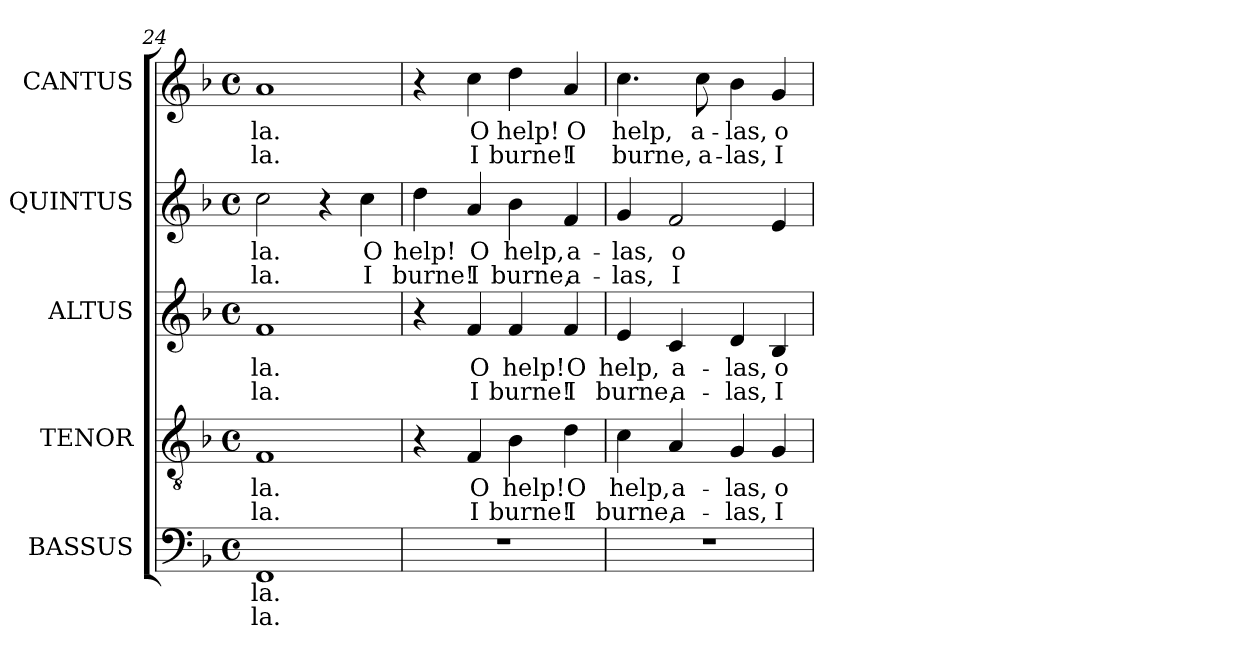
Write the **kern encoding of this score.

**kern	**text	**text	**kern	**text	**text	**kern	**text	**text	**kern	**text	**text	**kern	**text	**text
*part5	*part5	*part5	*part4	*part4	*part4	*part3	*part3	*part3	*part2	*part2	*part2	*part1	*part1	*part1
*staff5	*staff5	*staff5	*staff4	*staff4	*staff4	*staff3	*staff3	*staff3	*staff2	*staff2	*staff2	*staff1	*staff1	*staff1
*I"BASSUS	*	*	*I"TENOR	*	*	*I"ALTUS	*	*	*I"QUINTUS	*	*	*I"CANTUS	*	*
*I'B	*	*	*I'T	*	*	*I'A	*	*	*	*	*	*I'S	*	*
*clefF4	*	*	*clefGv2	*	*	*clefG2	*	*	*clefG2	*	*	*clefG2	*	*
*	*	*	*ITrd7c12	*	*	*	*	*	*	*	*	*	*	*
*k[b-]	*	*	*k[b-]	*	*	*k[b-]	*	*	*k[b-]	*	*	*k[b-]	*	*
*F:	*	*	*F:	*	*	*F:	*	*	*F:	*	*	*F:	*	*
*M4/4	*	*	*M4/4	*	*	*M4/4	*	*	*M4/4	*	*	*M4/4	*	*
*met(c)	*	*	*met(c)	*	*	*met(c)	*	*	*met(c)	*	*	*met(c)	*	*
=24	=24	=24	=24	=24	=24	=24	=24	=24	=24	=24	=24	=24	=24	=24
!	!LO:LY:b:color=#000000	!LO:LY:b:color=#000000	!	!	!	!	!	!	!	!	!	!	!	!
!	!	!	!	!LO:LY:b:color=#000000	!LO:LY:b:color=#000000	!	!	!	!	!	!	!	!	!
!	!	!	!	!	!	!	!LO:LY:b:color=#000000	!LO:LY:b:color=#000000	!	!	!	!	!	!
!	!	!	!	!	!	!	!	!	!	!LO:LY:b:color=#000000	!LO:LY:b:color=#000000	!	!	!
!	!	!	!	!	!	!	!	!	!	!	!	!	!LO:LY:b:color=#000000	!LO:LY:b:color=#000000
1FFi	la.	la.	1FFi	la.	la.	1fi	la.	la.	2cci\	la.	la.	1ai	la.	la.
.	.	.	.	.	.	.	.	.	4r	.	.	.	.	.
!	!	!	!	!	!	!	!	!	!	!LO:LY:b:color=#000000	!LO:LY:b:color=#000000	!	!	!
.	.	.	.	.	.	.	.	.	4cci\	O	I	.	.	.
=25	=25	=25	=25	=25	=25	=25	=25	=25	=25	=25	=25	=25	=25	=25
!	!	!	!	!	!	!	!	!	!	!LO:LY:b:color=#000000	!LO:LY:b:color=#000000	!	!	!
1r	.	.	4r	.	.	4r	.	.	4ddi\	help!	burne!	4r	.	.
!	!	!	!	!LO:LY:b:color=#000000	!LO:LY:b:color=#000000	!	!	!	!	!	!	!	!	!
!	!	!	!	!	!	!	!LO:LY:b:color=#000000	!LO:LY:b:color=#000000	!	!	!	!	!	!
!	!	!	!	!	!	!	!	!	!	!LO:LY:b:color=#000000	!LO:LY:b:color=#000000	!	!	!
!	!	!	!	!	!	!	!	!	!	!	!	!	!LO:LY:b:color=#000000	!LO:LY:b:color=#000000
.	.	.	4FFi/	O	I	4fi/	O	I	4ai/	O	I	4cci\	O	I
!	!	!	!	!LO:LY:b:color=#000000	!LO:LY:b:color=#000000	!	!	!	!	!	!	!	!	!
!	!	!	!	!	!	!	!LO:LY:b:color=#000000	!LO:LY:b:color=#000000	!	!	!	!	!	!
!	!	!	!	!	!	!	!	!	!	!LO:LY:b:color=#000000	!LO:LY:b:color=#000000	!	!	!
!	!	!	!	!	!	!	!	!	!	!	!	!	!LO:LY:b:color=#000000	!LO:LY:b:color=#000000
.	.	.	4BB-i\	help!	burne!	4fi/	help!	burne!	4b-i\	help,	burne,	4ddi\	help!	burne!
!	!	!	!	!LO:LY:b:color=#000000	!LO:LY:b:color=#000000	!	!	!	!	!	!	!	!	!
!	!	!	!	!	!	!	!LO:LY:b:color=#000000	!LO:LY:b:color=#000000	!	!	!	!	!	!
!	!	!	!	!	!	!	!	!	!	!LO:LY:b:color=#000000	!LO:LY:b:color=#000000	!	!	!
!	!	!	!	!	!	!	!	!	!	!	!	!	!LO:LY:b:color=#000000	!LO:LY:b:color=#000000
.	.	.	4Di\	O	I	4fi/	O	I	4fi/	a-	a-	4ai/	O	I
=26	=26	=26	=26	=26	=26	=26	=26	=26	=26	=26	=26	=26	=26	=26
!	!	!	!	!LO:LY:b:color=#000000	!LO:LY:b:color=#000000	!	!	!	!	!	!	!	!	!
!	!	!	!	!	!	!	!LO:LY:b:color=#000000	!LO:LY:b:color=#000000	!	!	!	!	!	!
!	!	!	!	!	!	!	!	!	!	!LO:LY:b:color=#000000	!LO:LY:b:color=#000000	!	!	!
!	!	!	!	!	!	!	!	!	!	!	!	!	!LO:LY:b:color=#000000	!LO:LY:b:color=#000000
1r	.	.	4Ci\	help,	burne,	4ei/	help,	burne,	4gi/	-las,	-las,	4.cci\	help,	burne,
!	!	!	!	!LO:LY:b:color=#000000	!LO:LY:b:color=#000000	!	!	!	!	!	!	!	!	!
!	!	!	!	!	!	!	!LO:LY:b:color=#000000	!LO:LY:b:color=#000000	!	!	!	!	!	!
!	!	!	!	!	!	!	!	!	!	!LO:LY:b:color=#000000	!LO:LY:b:color=#000000	!	!	!
.	.	.	4AAi/	a-	a-	4ci/	a-	a-	2fi/	o	I	.	.	.
!	!	!	!	!	!	!	!	!	!	!	!	!	!LO:LY:b:color=#000000	!LO:LY:b:color=#000000
.	.	.	.	.	.	.	.	.	.	.	.	8cci\	a-	a-
!	!	!	!	!LO:LY:b:color=#000000	!LO:LY:b:color=#000000	!	!	!	!	!	!	!	!	!
!	!	!	!	!	!	!	!LO:LY:b:color=#000000	!LO:LY:b:color=#000000	!	!	!	!	!	!
!	!	!	!	!	!	!	!	!	!	!	!	!	!LO:LY:b:color=#000000	!LO:LY:b:color=#000000
.	.	.	4GGi/	-las,	-las,	4di/	-las,	-las,	.	.	.	4b-i\	-las,	-las,
!	!	!	!	!LO:LY:b:color=#000000	!LO:LY:b:color=#000000	!	!	!	!	!	!	!	!	!
!	!	!	!	!	!	!	!LO:LY:b:color=#000000	!LO:LY:b:color=#000000	!	!	!	!	!	!
!	!	!	!	!	!	!	!	!	!	!	!	!	!LO:LY:b:color=#000000	!LO:LY:b:color=#000000
.	.	.	4GGi/	o	I	4B-i/	o	I	4ei/	.	.	4gi/	o	I
=	=	=	=	=	=	=	=	=	=	=	=	=	=	=
*-	*-	*-	*-	*-	*-	*-	*-	*-	*-	*-	*-	*-	*-	*-
